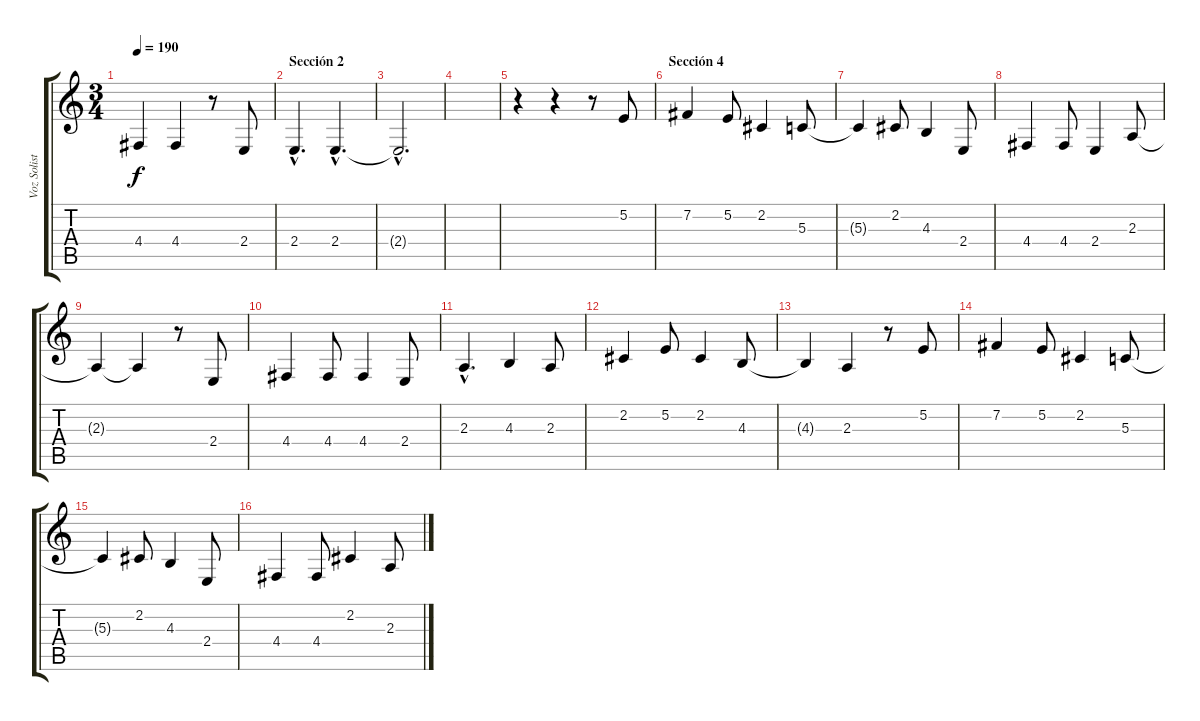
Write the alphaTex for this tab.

\track ("Voz Solista" "Voz Solist") {instrument cello}
\staff {score tabs}
\tuning (E4 B3 G3 D3 A2 E2) {hide}
\ts (3 4)
\tempo 190
\clef g2
\ks c
4.4.4{dy f} 4.4.4 r.8 2.4.8 |
\section ("" "Sección 2")
2.4{hac}.4{d} 2.4{hac}.4{d} |
2.4{hac t}.2{d} |
|
r.4 r.4 r.8 5.2.8 |
\section ("" "Sección 4")
7.2.4 5.2.8 2.2.4 5.3.8 |
5.3{t}.4 2.2.8 4.3.4 2.4.8 |
4.4.4 4.4.8 2.4.4 2.3.8 |
2.3{t}.4 2.3{t}.4 r.8 2.4.8 |
4.4.4 4.4.8 4.4.4 2.4.8 |
2.3{hac}.4{d} 4.3.4 2.3.8 |
2.2.4 5.2.8 2.2.4 4.3.8 |
4.3{t}.4 2.3.4 r.8 5.2.8 |
7.2.4 5.2.8 2.2.4 5.3.8 |
5.3{t}.4 2.2.8 4.3.4 2.4.8 |
4.4.4 4.4.8 2.2.4 2.3.8
